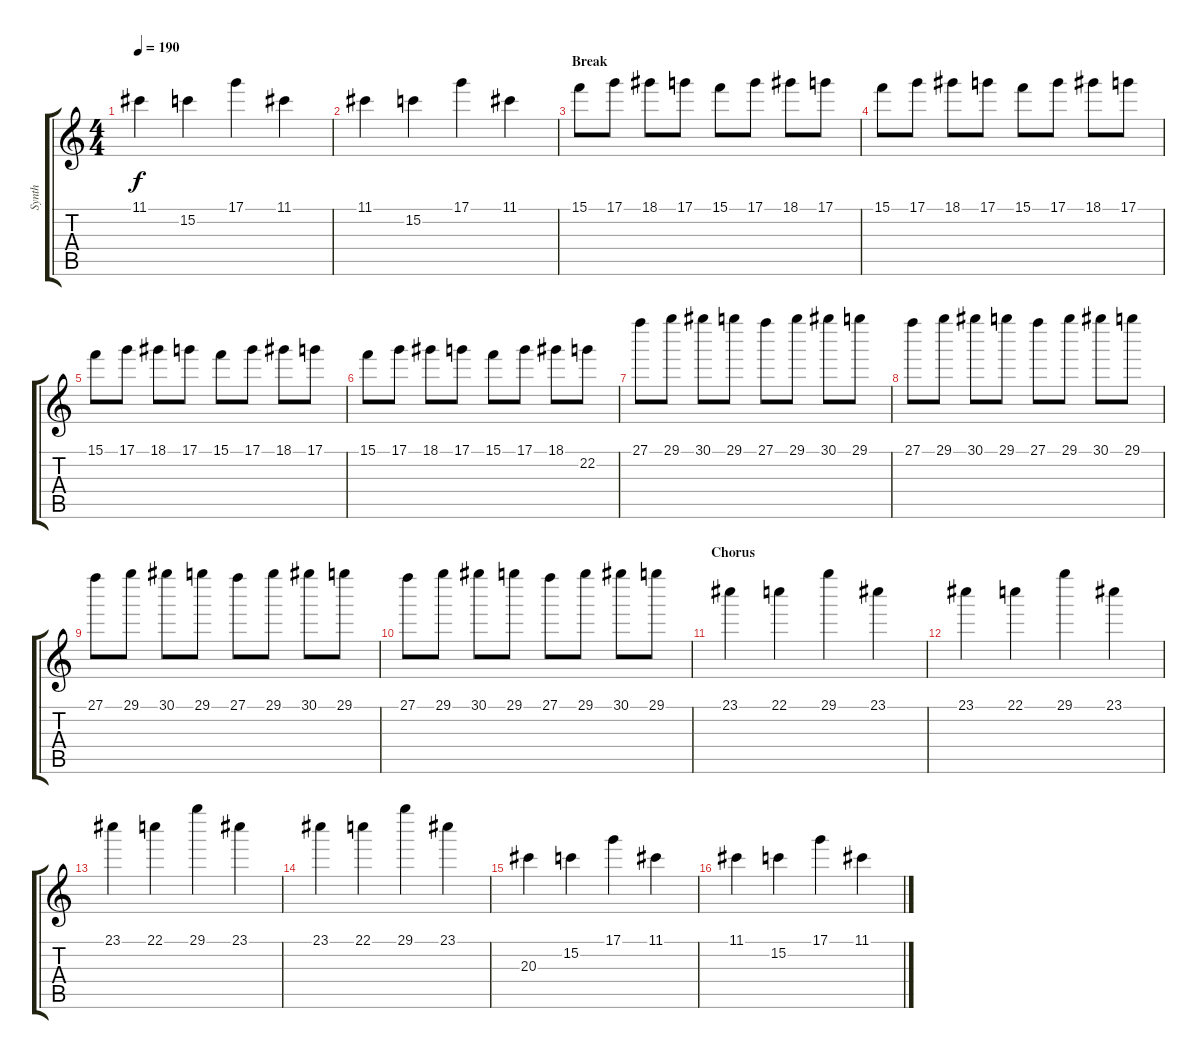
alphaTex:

\track ("Synth" "Synth") {instrument electricguitarclean}
\staff {score tabs}
\tuning (D4 A3 F3 C3 G2 C2) {hide}
\ts (4 4)
\tempo 190
\clef g2
\ks aminor
11.1.4{dy f} 15.2.4 17.1.4 11.1.4 |
11.1.4 15.2.4 17.1.4 11.1.4 |
\section ("" "Break")
15.1.8 17.1.8 18.1.8 17.1.8 15.1.8 17.1.8 18.1.8 17.1.8 |
15.1.8 17.1.8 18.1.8 17.1.8 15.1.8 17.1.8 18.1.8 17.1.8 |
15.1.8 17.1.8 18.1.8 17.1.8 15.1.8 17.1.8 18.1.8 17.1.8 |
15.1.8 17.1.8 18.1.8 17.1.8 15.1.8 17.1.8 18.1.8 22.2.8 |
27.1.8 29.1.8 30.1.8 29.1.8 27.1.8 29.1.8 30.1.8 29.1.8 |
27.1.8 29.1.8 30.1.8 29.1.8 27.1.8 29.1.8 30.1.8 29.1.8 |
27.1.8 29.1.8 30.1.8 29.1.8 27.1.8 29.1.8 30.1.8 29.1.8 |
27.1.8 29.1.8 30.1.8 29.1.8 27.1.8 29.1.8 30.1.8 29.1.8 |
\section ("" "Chorus")
23.1.4 22.1.4 29.1.4 23.1.4 |
23.1.4 22.1.4 29.1.4 23.1.4 |
23.1.4 22.1.4 29.1.4 23.1.4 |
23.1.4 22.1.4 29.1.4 23.1.4 |
20.3.4 15.2.4 17.1.4 11.1.4 |
11.1.4 15.2.4 17.1.4 11.1.4
